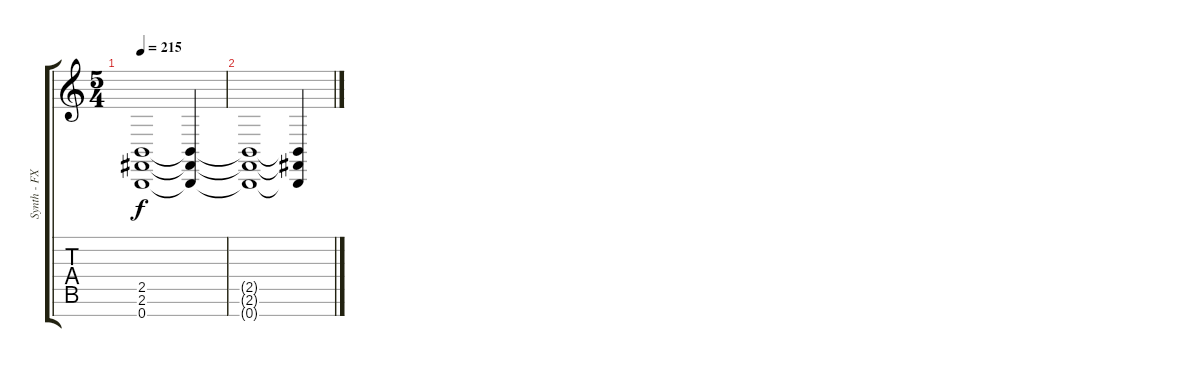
\track ("Synth - FX 1" "Synth - FX") {instrument fx5brightness}
\staff {score tabs}
\tuning (E4 B3 G3 D3 A2 E2 B1) {hide}
\ts (5 4)
\tempo 215
\clef g2
\ks c
(2.5{t} 2.6{t} 0.7{t}).1{dy f} (2.5{t} 2.6{t} 0.7{t}).4 |
(2.5{t} 2.6{t} 0.7{t}).1 (2.5{t} 2.6{t} 0.7{t}).4
